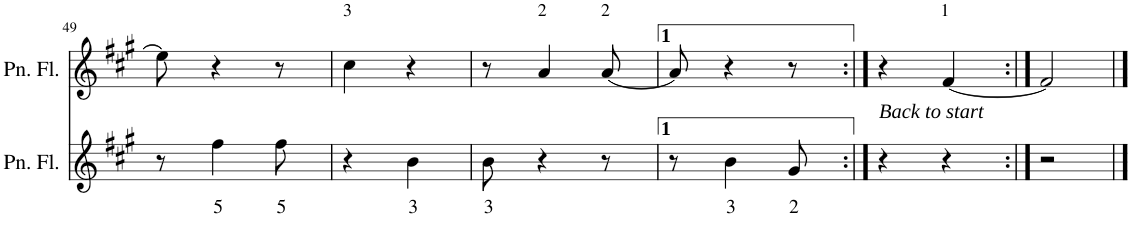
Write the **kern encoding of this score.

**kern	**text	**kern
*part2	*part2	*part1
*staff2	*staff2	*staff1
*I"Pan Flute	*	*I"Pan Flute
*I'Pn. Fl.	*	*I'Pn. Fl.
!!LO:PB:g=z
*clefG2	*	*clefG2
*k[f#c#g#]	*	*k[f#c#g#]
*M2/4	*	*M2/4
=49	=49	=49
8r	.	8ee\]
!	!LO:LY:b	!
4ff#\	5	4r
!	!LO:LY:b	!
8ff#\	5	8r
=50	=50	=50
!	!	!LO:TX:a:t=3
4r	.	4cc#\
!	!LO:LY:b	!
4b\	3	4r
=51	=51	=51
!	!LO:LY:b	!
8b\	3	8r
!	!	!LO:TX:a:t=2
4r	.	4a/
!	!	!LO:TX:a:t=2
8r	.	[8a/
=52	=52	=52
8r	.	8a/]
!	!LO:LY:b	!
4b\	3	4r
!	!LO:LY:b	!
8g#/	2	8r
=53:|!	=53:|!	=53:|!
!	!	!LO:TX:b:i:t=Back to start
4r	.	4r
!	!	!LO:TX:a:t=1
4r	.	[4f#/
=54:|!	=54:|!	=54:|!
2r	.	2f#/]
==	==	==
*-	*-	*-
